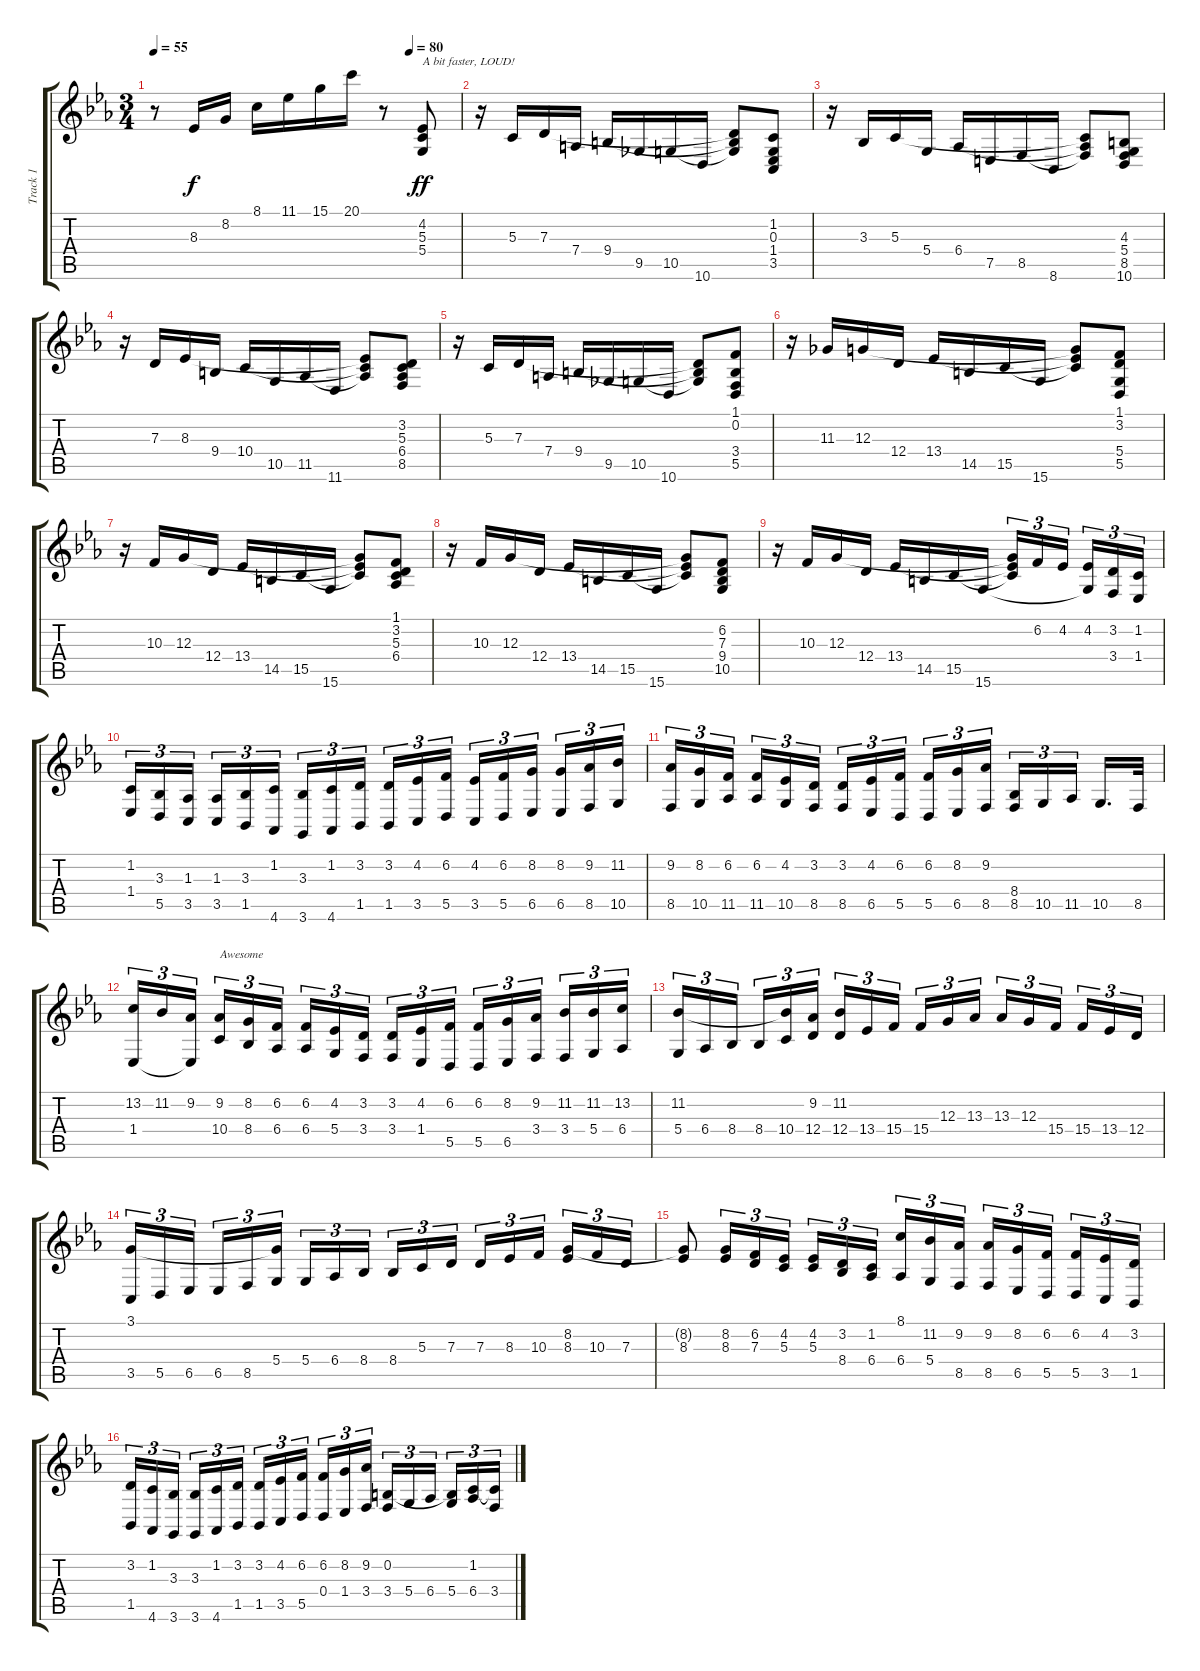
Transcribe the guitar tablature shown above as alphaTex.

\track ("Track 1" "Track 1") {instrument churchorgan}
\staff {score tabs}
\tuning (E4 B3 G3 D3 A2 E2) {hide}
\ts (3 4)
\tempo 55
\tempo (80 0.8333333333333334)
\clef g2
\ks cminor
r.8{dy f} 8.3.16 8.2.16 8.1.16 11.1.16 15.1.16 20.1.16 r.8 (4.2 5.3 5.4).8{txt "A bit faster, LOUD!" dy ff volume 16} |
r.16 5.3.16 7.3.16 7.4.16 9.4.16 9.5.16 10.5.16 10.6.16 (7.3{t} 9.4{t} 10.5{t}).8 (1.2 0.3 1.4 3.5).8 |
r.16 3.3.16 5.3.16 5.4.16 6.4.16 7.5.16 8.5.16 8.6.16 (5.3{t} 6.4{t} 8.5{t}).8 (4.3 5.4 8.5 10.6).8 |
r.16 7.3.16 8.3.16 9.4.16 10.4.16 10.5.16 11.5.16 11.6.16 (8.3{t} 10.4{t} 11.5{t}).8 (3.2 5.3 6.4 8.5).8 |
r.16 5.3.16 7.3.16 7.4.16 9.4.16 9.5.16 10.5.16 10.6.16 (7.3{t} 9.4{t} 10.5{t}).8 (1.1 0.2 3.4 5.5).8 |
r.16 11.3.16 12.3.16 12.4.16 13.4.16 14.5.16 15.5.16 15.6.16 (12.3{t} 13.4{t} 15.5{t}).8 (1.1 3.2 5.4 5.5).8 |
r.16 10.3.16 12.3.16 12.4.16 13.4.16 14.5.16 15.5.16 15.6.16 (12.3{t} 13.4{t} 15.5{t}).8 (1.1 3.2 5.3 6.4).8 |
r.16 10.3.16 12.3.16 12.4.16 13.4.16 14.5.16 15.5.16 15.6.16 (12.3{t} 13.4{t} 15.5{t}).8 (6.2 7.3 9.4 10.5).8 |
r.16 10.3.16 12.3.16 12.4.16 13.4.16 14.5.16 15.5.16 15.6.16 (12.3{t} 13.4{t} 15.5{t}).16{tu (3 2)} 6.2.16{tu (3 2)} 4.2.16{tu (3 2) beam splitsecondary} (4.2 15.6{t}).16{tu (3 2)} (3.2 3.4).16{tu (3 2)} (1.2 1.4).16{tu (3 2)} |
(1.2 1.4).16{tu (3 2)} (3.3 5.5).16{tu (3 2)} (1.3 3.5).16{tu (3 2) beam splitsecondary} (1.3 3.5).16{tu (3 2)} (3.3 1.5).16{tu (3 2)} (1.2 4.6).16{tu (3 2)} (3.3 3.6).16{tu (3 2)} (1.2 4.6).16{tu (3 2)} (3.2 1.5).16{tu (3 2) beam splitsecondary} (3.2 1.5).16{tu (3 2)} (4.2 3.5).16{tu (3 2)} (6.2 5.5).16{tu (3 2)} (4.2 3.5).16{tu (3 2)} (6.2 5.5).16{tu (3 2)} (8.2 6.5).16{tu (3 2) beam splitsecondary} (8.2 6.5).16{tu (3 2)} (9.2 8.5).16{tu (3 2)} (11.2 10.5).16{tu (3 2)} |
(9.2 8.5).16{tu (3 2)} (8.2 10.5).16{tu (3 2)} (6.2 11.5).16{tu (3 2) beam splitsecondary} (6.2 11.5).16{tu (3 2)} (4.2 10.5).16{tu (3 2)} (3.2 8.5).16{tu (3 2)} (3.2 8.5).16{tu (3 2)} (4.2 6.5).16{tu (3 2)} (6.2 5.5).16{tu (3 2) beam splitsecondary} (6.2 5.5).16{tu (3 2)} (8.2 6.5).16{tu (3 2)} (9.2 8.5).16{tu (3 2)} (8.4 8.5).16{tu (3 2)} 10.5.16{tu (3 2)} 11.5.16{tu (3 2) beam splitsecondary} 10.5.16{d} 8.5.32 |
(13.2 1.4).16{tu (3 2)} 11.2.16{tu (3 2)} (9.2 1.4{t}).16{tu (3 2) beam splitsecondary} (9.2 10.4).16{tu (3 2) txt "Awesome"} (8.2 8.4).16{tu (3 2)} (6.2 6.4).16{tu (3 2)} (6.2 6.4).16{tu (3 2)} (4.2 5.4).16{tu (3 2)} (3.2 3.4).16{tu (3 2) beam splitsecondary} (3.2 3.4).16{tu (3 2)} (4.2 1.4).16{tu (3 2)} (6.2 5.5).16{tu (3 2)} (6.2 5.5).16{tu (3 2)} (8.2 6.5).16{tu (3 2)} (9.2 3.4).16{tu (3 2) beam splitsecondary} (11.2 3.4).16{tu (3 2)} (11.2 5.4).16{tu (3 2)} (13.2 6.4).16{tu (3 2)} |
(11.2 5.4).16{tu (3 2)} 6.4.16{tu (3 2)} 8.4.16{tu (3 2) beam splitsecondary} 8.4.16{tu (3 2)} (11.2{t} 10.4).16{tu (3 2)} (9.2 12.4).16{tu (3 2)} (11.2 12.4).16{tu (3 2)} 13.4.16{tu (3 2)} 15.4.16{tu (3 2) beam splitsecondary} 15.4.16{tu (3 2)} 12.3.16{tu (3 2)} 13.3.16{tu (3 2)} 13.3.16{tu (3 2)} 12.3.16{tu (3 2)} 15.4.16{tu (3 2) beam splitsecondary} 15.4.16{tu (3 2)} 13.4.16{tu (3 2)} 12.4.16{tu (3 2)} |
(3.1 3.5).16{tu (3 2)} 5.5.16{tu (3 2)} 6.5.16{tu (3 2) beam splitsecondary} 6.5.16{tu (3 2)} 8.5.16{tu (3 2)} (3.1{t} 5.4).16{tu (3 2)} 5.4.16{tu (3 2)} 6.4.16{tu (3 2)} 8.4.16{tu (3 2) beam splitsecondary} 8.4.16{tu (3 2)} 5.3.16{tu (3 2)} 7.3.16{tu (3 2)} 7.3.16{tu (3 2)} 8.3.16{tu (3 2)} 10.3.16{tu (3 2) beam splitsecondary} (8.2 8.3).16{tu (3 2)} 10.3.16{tu (3 2)} 7.3.16{tu (3 2)} |
(8.2{t} 8.3).8 (8.2 8.3).16{tu (3 2)} (6.2 7.3).16{tu (3 2)} (4.2 5.3).16{tu (3 2)} (4.2 5.3).16{tu (3 2)} (3.2 8.4).16{tu (3 2)} (1.2 6.4).16{tu (3 2) beam splitsecondary} (8.1 6.4).16{tu (3 2)} (11.2 5.4).16{tu (3 2)} (9.2 8.5).16{tu (3 2)} (9.2 8.5).16{tu (3 2)} (8.2 6.5).16{tu (3 2)} (6.2 5.5).16{tu (3 2) beam splitsecondary} (6.2 5.5).16{tu (3 2)} (4.2 3.5).16{tu (3 2)} (3.2 1.5).16{tu (3 2)} |
(3.2 1.5).16{tu (3 2)} (1.2 4.6).16{tu (3 2)} (3.3 3.6).16{tu (3 2) beam splitsecondary} (3.3 3.6).16{tu (3 2)} (1.2 4.6).16{tu (3 2)} (3.2 1.5).16{tu (3 2)} (3.2 1.5).16{tu (3 2)} (4.2 3.5).16{tu (3 2)} (6.2 5.5).16{tu (3 2) beam splitsecondary} (6.2 0.4).16{tu (3 2)} (8.2 1.4).16{tu (3 2)} (9.2 3.4).16{tu (3 2)} (0.2 3.4).16{tu (3 2)} 5.4.16{tu (3 2)} 6.4.16{tu (3 2) beam splitsecondary} (0.2{t} 5.4).16{tu (3 2)} (1.2 6.4).16{tu (3 2)} (1.2{t} 3.4).16{tu (3 2)}
